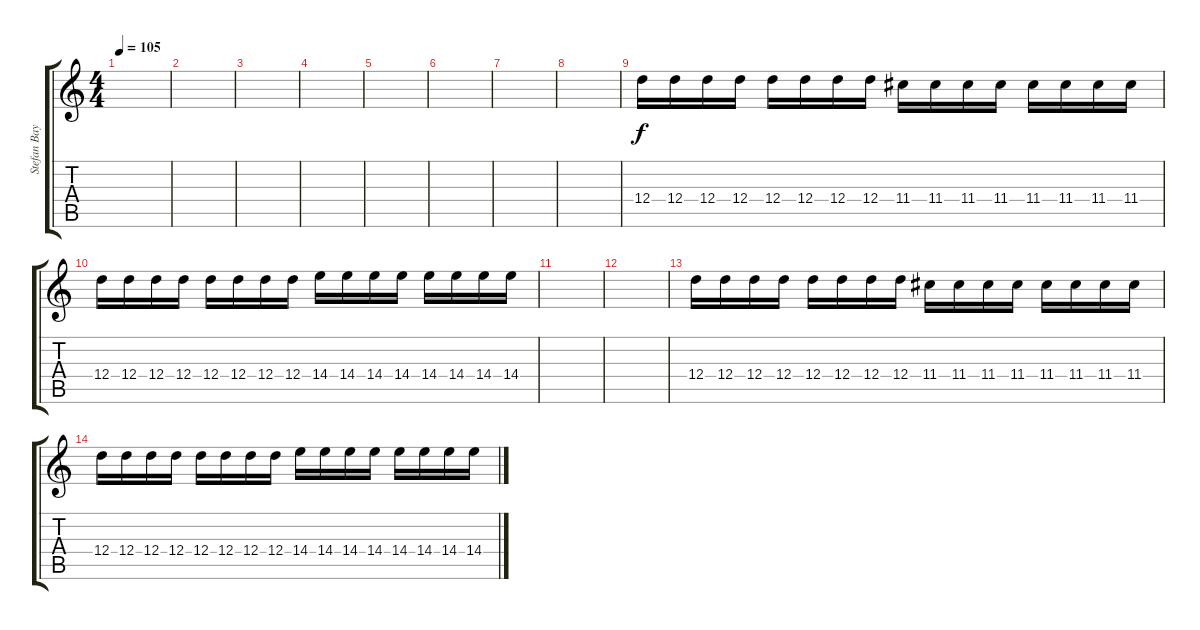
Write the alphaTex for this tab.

\track ("Stefan Bayle(solo)" "Stefan Bay") {instrument overdrivenguitar}
\staff {score tabs}
\tuning (E4 B3 G3 D3 A2 E2) {hide}
\ts (4 4)
\tempo 105
\clef g2
\ks c
|
|
|
|
|
|
|
|
12.4.16 12.4.16 12.4.16 12.4.16 12.4.16 12.4.16 12.4.16 12.4.16 11.4.16 11.4.16 11.4.16 11.4.16 11.4.16 11.4.16 11.4.16 11.4.16 |
12.4.16 12.4.16 12.4.16 12.4.16 12.4.16 12.4.16 12.4.16 12.4.16 14.4.16 14.4.16 14.4.16 14.4.16 14.4.16 14.4.16 14.4.16 14.4.16 |
|
|
12.4.16 12.4.16 12.4.16 12.4.16 12.4.16 12.4.16 12.4.16 12.4.16 11.4.16 11.4.16 11.4.16 11.4.16 11.4.16 11.4.16 11.4.16 11.4.16 |
12.4.16 12.4.16 12.4.16 12.4.16 12.4.16 12.4.16 12.4.16 12.4.16 14.4.16 14.4.16 14.4.16 14.4.16 14.4.16 14.4.16 14.4.16 14.4.16
